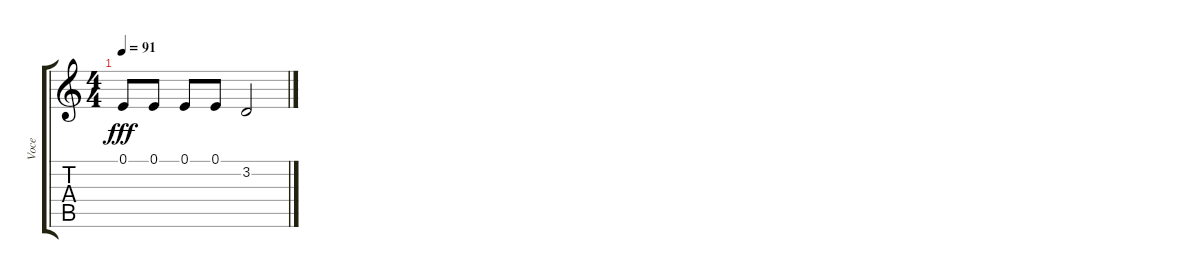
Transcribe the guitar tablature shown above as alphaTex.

\track ("Voce" "Voce") {instrument synthbrass1}
\staff {score tabs}
\tuning (E4 B3 G3 D3 A2 E2) {hide}
\ts (4 4)
\tempo 91
\clef g2
\ks c
0.1.8{dy fff} 0.1.8 0.1.8 0.1.8 3.2.2
